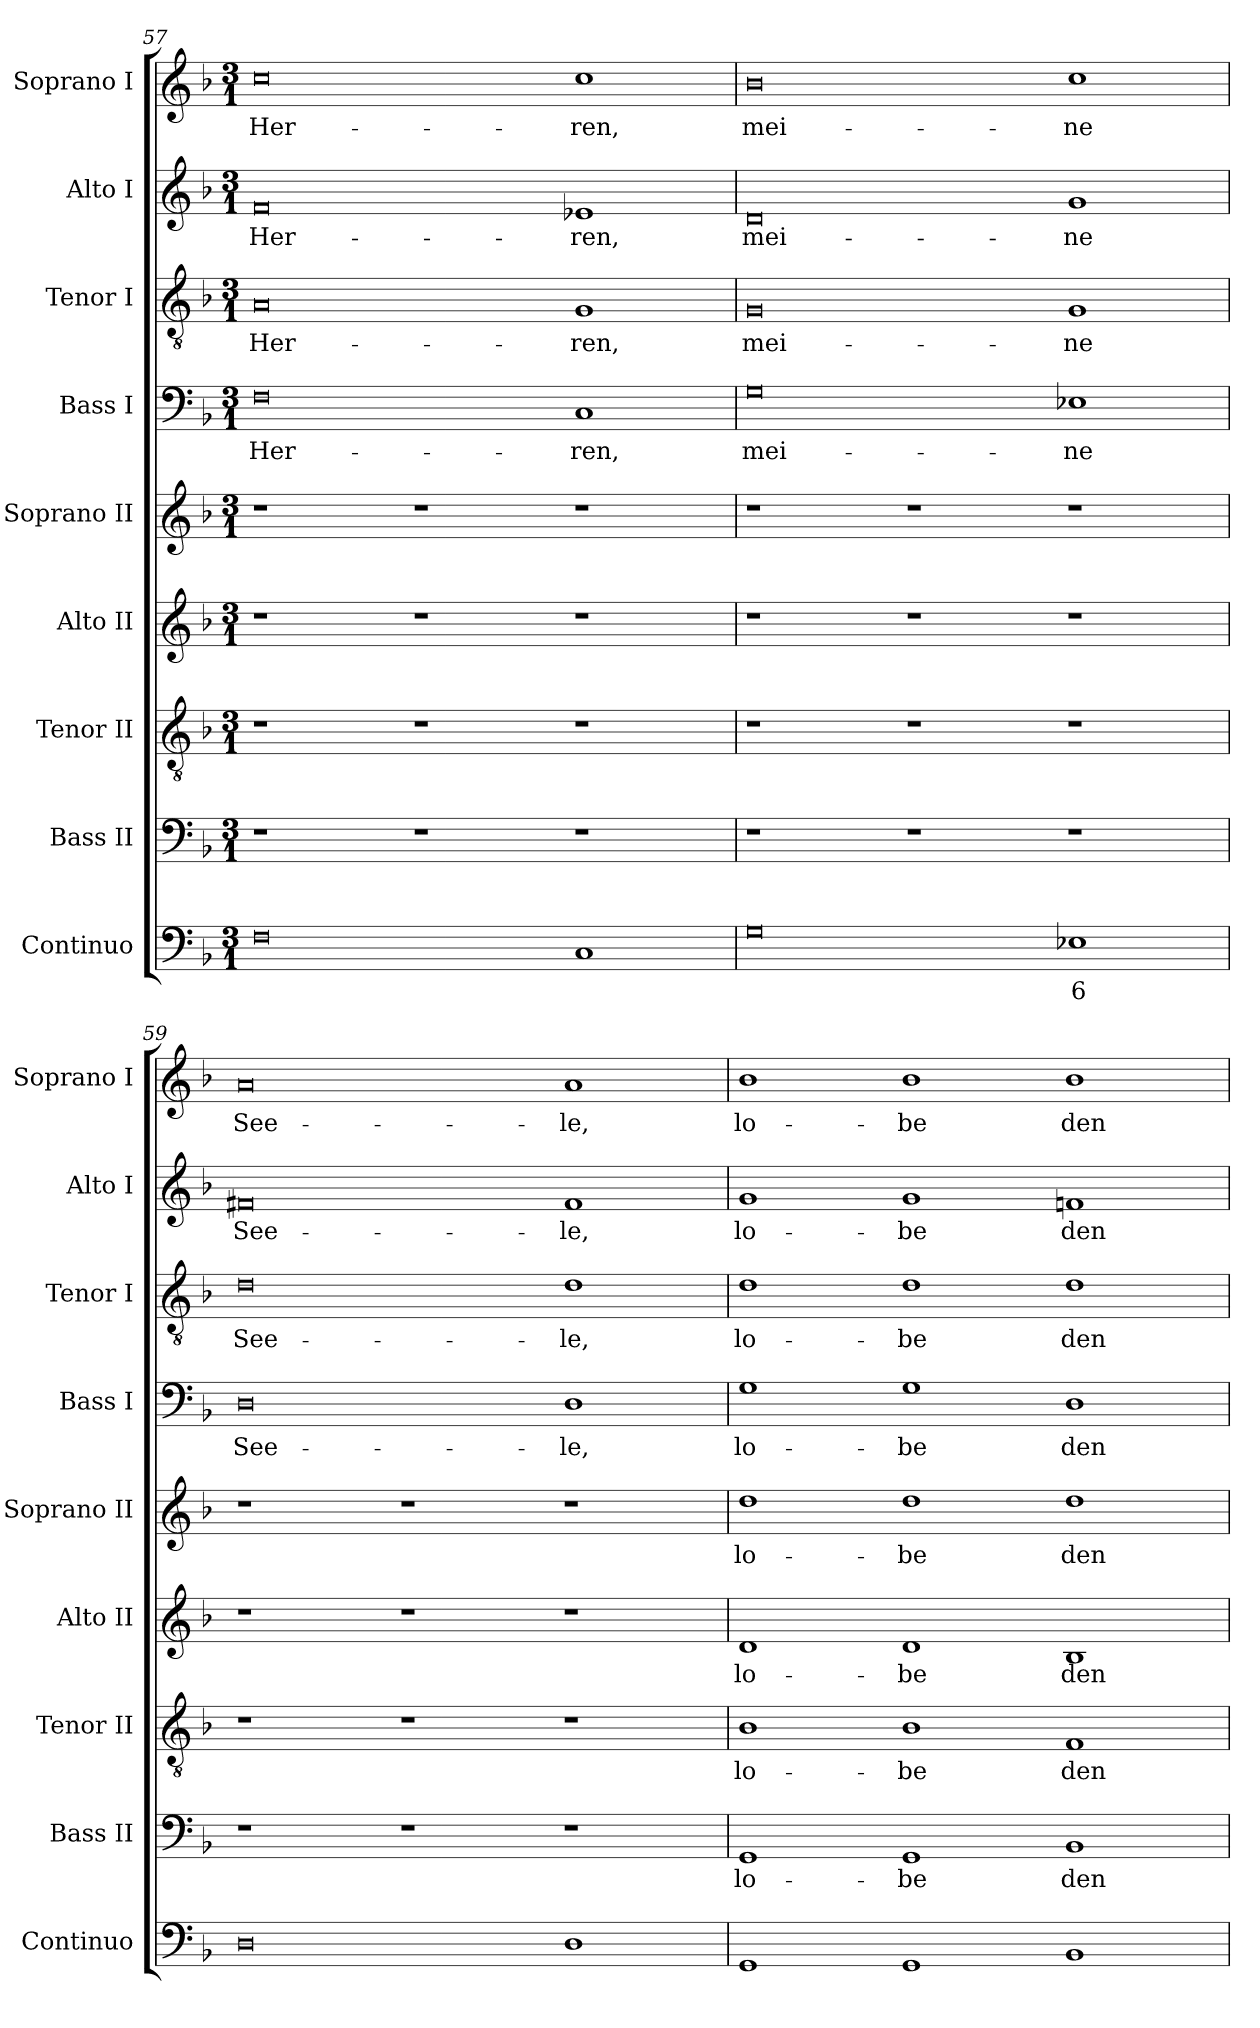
**kern	**text	**kern	**text	**kern	**text	**kern	**text	**kern	**text	**kern	**text	**kern	**text	**kern	**text	**kern	**text
*part9	*part9	*part8	*part8	*part7	*part7	*part6	*part6	*part5	*part5	*part4	*part4	*part3	*part3	*part2	*part2	*part1	*part1
*staff9	*staff9	*staff8	*staff8	*staff7	*staff7	*staff6	*staff6	*staff5	*staff5	*staff4	*staff4	*staff3	*staff3	*staff2	*staff2	*staff1	*staff1
*I"Continuo	*	*I"Bass II	*	*I"Tenor II	*	*I"Alto II	*	*I"Soprano II	*	*I"Bass I	*	*I"Tenor I	*	*I"Alto I	*	*I"Soprano I	*
*I'Continuo	*	*I'Bass II	*	*I'Tenor II	*	*I'Alto II	*	*I'Soprano II	*	*I'Bass I	*	*I'Tenor I	*	*I'Alto I	*	*I'Soprano I	*
*clefF4	*	*clefF4	*	*clefGv2	*	*clefG2	*	*clefG2	*	*clefF4	*	*clefGv2	*	*clefG2	*	*clefG2	*
*k[b-]	*	*k[b-]	*	*k[b-]	*	*k[b-]	*	*k[b-]	*	*k[b-]	*	*k[b-]	*	*k[b-]	*	*k[b-]	*
*F:	*	*F:	*	*F:	*	*F:	*	*F:	*	*F:	*	*F:	*	*F:	*	*F:	*
*M3/1	*	*M3/1	*	*M3/1	*	*M3/1	*	*M3/1	*	*M3/1	*	*M3/1	*	*M3/1	*	*M3/1	*
=57	=57	=57	=57	=57	=57	=57	=57	=57	=57	=57	=57	=57	=57	=57	=57	=57	=57
!	!	!	!	!	!	!	!	!	!	!	!LO:LY:b	!	!LO:LY:b	!	!LO:LY:b	!	!LO:LY:b
0F	.	1r	.	1r	.	1r	.	1r	.	0F	Her-	0A	Her-	0f	Her-	0cc	Her-
.	.	1r	.	1r	.	1r	.	1r	.	.	.	.	.	.	.	.	.
!	!	!	!	!	!	!	!	!	!	!	!LO:LY:b	!	!LO:LY:b	!	!LO:LY:b	!	!LO:LY:b
1C	.	1r	.	1r	.	1r	.	1r	.	1C	-ren,	1G	-ren,	1e-X	-ren,	1cc	-ren,
=58	=58	=58	=58	=58	=58	=58	=58	=58	=58	=58	=58	=58	=58	=58	=58	=58	=58
!	!	!	!	!	!	!	!	!	!	!	!LO:LY:b	!	!LO:LY:b	!	!LO:LY:b	!	!LO:LY:b
0G	.	1r	.	1r	.	1r	.	1r	.	0G	mei-	0G	mei-	0d	mei-	0b-	mei-
.	.	1r	.	1r	.	1r	.	1r	.	.	.	.	.	.	.	.	.
!	!LO:LY:b	!	!	!	!	!	!	!	!	!	!LO:LY:b	!	!LO:LY:b	!	!LO:LY:b	!	!LO:LY:b
1E-X	6	1r	.	1r	.	1r	.	1r	.	1E-X	-ne	1G	-ne	1g	-ne	1cc	-ne
=59	=59	=59	=59	=59	=59	=59	=59	=59	=59	=59	=59	=59	=59	=59	=59	=59	=59
!	!	!	!	!	!	!	!	!	!	!	!LO:LY:b	!	!LO:LY:b	!	!LO:LY:b	!	!LO:LY:b
0D	.	1r	.	1r	.	1r	.	1r	.	0D	See-	0d	See-	0f#X	See-	0a	See-
.	.	1r	.	1r	.	1r	.	1r	.	.	.	.	.	.	.	.	.
!	!	!	!	!	!	!	!	!	!	!	!LO:LY:b	!	!LO:LY:b	!	!LO:LY:b	!	!LO:LY:b
1D	.	1r	.	1r	.	1r	.	1r	.	1D	-le,	1d	-le,	1f#	-le,	1a	-le,
=60	=60	=60	=60	=60	=60	=60	=60	=60	=60	=60	=60	=60	=60	=60	=60	=60	=60
!	!	!	!LO:LY:b	!	!LO:LY:b	!	!LO:LY:b	!	!LO:LY:b	!	!LO:LY:b	!	!LO:LY:b	!	!LO:LY:b	!	!LO:LY:b
1GG	.	1GG	lo-	1B-	lo-	1d	lo-	1dd	lo-	1G	lo-	1d	lo-	1g	lo-	1b-	lo-
!	!	!	!LO:LY:b	!	!LO:LY:b	!	!LO:LY:b	!	!LO:LY:b	!	!LO:LY:b	!	!LO:LY:b	!	!LO:LY:b	!	!LO:LY:b
1GG	.	1GG	-be	1B-	-be	1d	-be	1dd	-be	1G	-be	1d	-be	1g	-be	1b-	-be
!	!	!	!LO:LY:b	!	!LO:LY:b	!	!LO:LY:b	!	!LO:LY:b	!	!LO:LY:b	!	!LO:LY:b	!	!LO:LY:b	!	!LO:LY:b
1BB-	.	1BB-	den	1F	den	1B-	den	1dd	den	1D	den	1d	den	1fn	den	1b-	den
=	=	=	=	=	=	=	=	=	=	=	=	=	=	=	=	=	=
*-	*-	*-	*-	*-	*-	*-	*-	*-	*-	*-	*-	*-	*-	*-	*-	*-	*-
